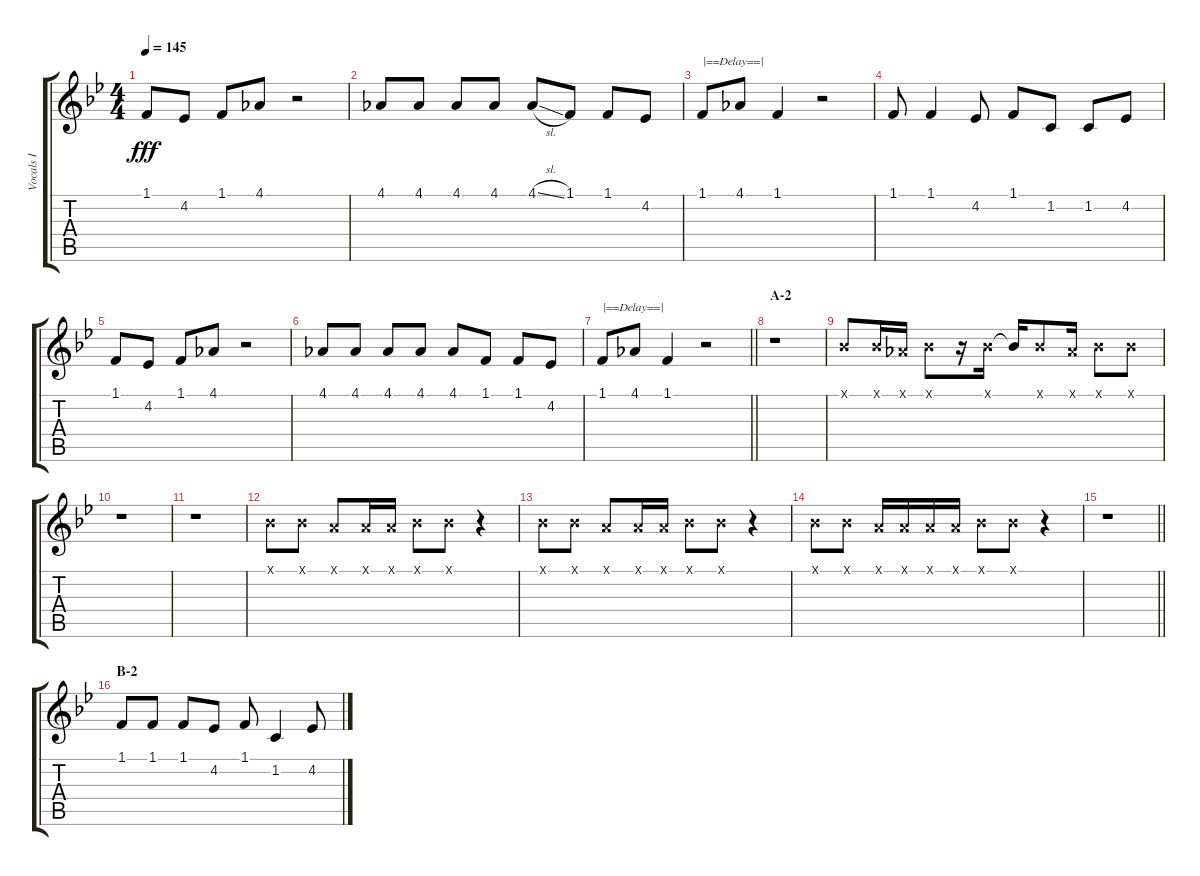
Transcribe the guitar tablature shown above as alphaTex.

\track ("Vocals I" "Vocals I") {instrument voiceoohs}
\staff {score tabs}
\tuning (E4 B3 G3 D3 A2 E2) {hide}
\ts (4 4)
\tempo 145
\clef g2
\ks bb
1.1.8{dy fff} 4.2.8 1.1.8 4.1.8 r.2 |
4.1.8 4.1.8 4.1.8 4.1.8 4.1{sl}.8 1.1.8 1.1.8 4.2.8 |
1.1.8{txt "|==Delay==|"} 4.1.8 1.1.4 r.2 |
1.1.8 1.1.4 4.2.8 1.1.8 1.2.8 1.2.8 4.2.8 |
1.1.8 4.2.8 1.1.8 4.1.8 r.2 |
4.1.8 4.1.8 4.1.8 4.1.8 4.1.8 1.1.8 1.1.8 4.2.8 |
\barLineRight lightlight
1.1.8{txt "|==Delay==|"} 4.1.8 1.1.4 r.2 |
\section ("" "A-2")
r.1 |
6.1{x}.8 6.1{x}.16 4.1{x}.16 6.1{x}.8 r.16 6.1{x}.16 6.1{t}.16 6.1{x}.8 4.1{x}.16 6.1{x}.8 6.1{x}.8 |
r.1 |
r.1 |
6.1{x}.8 6.1{x}.8 5.1{x}.8 5.1{x}.16 5.1{x}.16 6.1{x}.8 6.1{x}.8 r.4 |
6.1{x}.8 6.1{x}.8 5.1{x}.8 5.1{x}.16 5.1{x}.16 6.1{x}.8 6.1{x}.8 r.4 |
6.1{x}.8 6.1{x}.8 5.1{x}.16 5.1{x}.16 5.1{x}.16 5.1{x}.16 6.1{x}.8 6.1{x}.8 r.4 |
\barLineRight lightlight
r.1 |
\section ("" "B-2")
1.1.8 1.1.8 1.1.8 4.2.8 1.1.8 1.2.4 4.2.8
